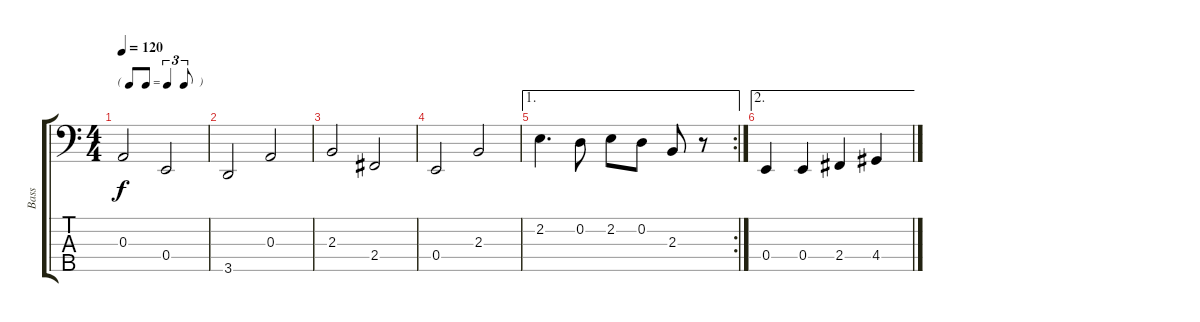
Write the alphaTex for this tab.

\track ("Bass" "Bass") {instrument electricbassfinger}
\staff {score tabs}
\tuning (G2 D2 A1 E1 B0) {hide}
\ts (4 4)
\tf triplet8th
\tempo 120
\clef f4
\ks aminor
0.3.2{dy f} 0.4.2 |
3.5.2 0.3.2 |
2.3.2 2.4.2 |
0.4.2 2.3.2 |
\ae 1
\rc 2
2.2.4{d} 0.2.8 2.2.8 0.2.8 2.3.8 r.8 |
\ae 2
0.4.4 0.4.4 2.4.4 4.4.4
